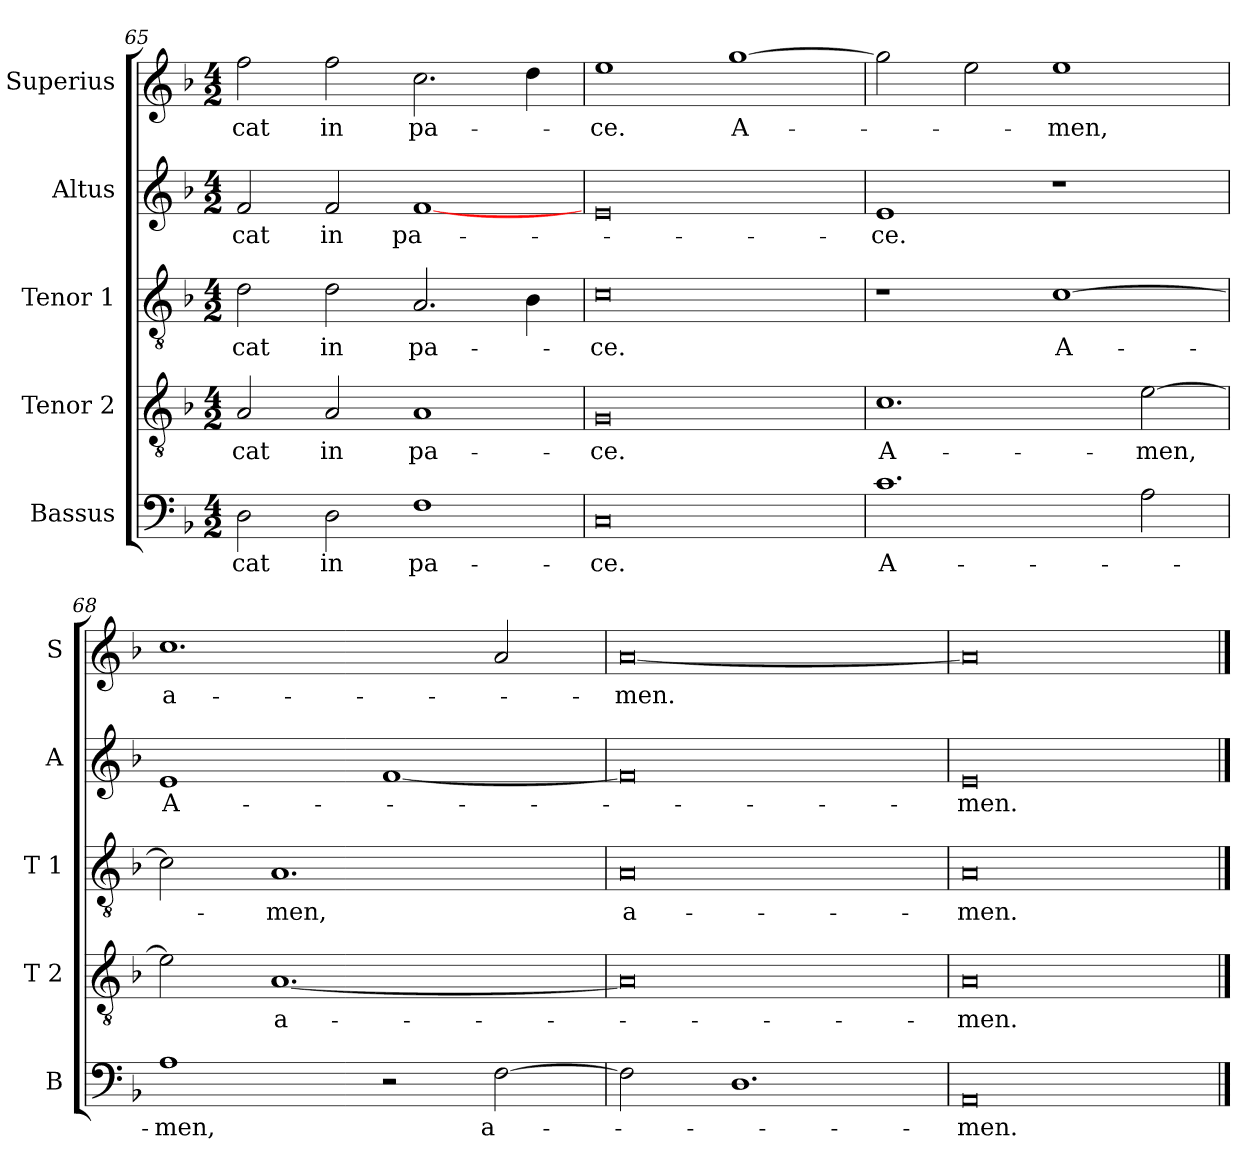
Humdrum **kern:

**kern	**text	**kern	**text	**kern	**text	**kern	**text	**kern	**text
*part5	*part5	*part4	*part4	*part3	*part3	*part2	*part2	*part1	*part1
*staff5	*staff5	*staff4	*staff4	*staff3	*staff3	*staff2	*staff2	*staff1	*staff1
*I"Bassus	*	*I"Tenor 2	*	*I"Tenor 1	*	*I"Altus	*	*I"Superius	*
*I'B	*	*I'T 2	*	*I'T 1	*	*I'A	*	*I'S	*
*clefF4	*	*clefGv2	*	*clefGv2	*	*clefG2	*	*clefG2	*
*k[b-]	*	*k[b-]	*	*k[b-]	*	*k[b-]	*	*k[b-]	*
*F:	*	*F:	*	*F:	*	*F:	*	*F:	*
*M4/2	*	*M4/2	*	*M4/2	*	*M4/2	*	*M4/2	*
=65	=65	=65	=65	=65	=65	=65	=65	=65	=65
2D\	-cat	2A/	-cat	2d\	-cat	2f/	-cat	2ff\	-cat
2D\	in	2A/	in	2d\	in	2f/	in	2ff\	in
1F	pa-	1A	pa-	2.A/	pa-	[1f	pa-	2.cc\	pa-
.	.	.	.	4B-\	.	.	.	4dd\	.
!!LO:LB:g=z
=66	=66	=66	=66	=66	=66	=66	=66	=66	=66
0C	-ce.	0G	-ce.	0c	-ce.	0e	.	1ee	-ce.
.	.	.	.	.	.	.	.	[1gg	A-
=67	=67	=67	=67	=67	=67	=67	=67	=67	=67
1.c	A-	1.c	A-	1r	.	1e	-ce.	2gg\]	.
.	.	.	.	.	.	.	.	2ee\	.
.	.	.	.	[1c	A-	1r	.	1ee	-men,
2A\	.	[2e\	-men,	.	.	.	.	.	.
=68	=68	=68	=68	=68	=68	=68	=68	=68	=68
1A	-men,	2e\]	.	2c\]	.	1e	A-	1.cc	a-
.	.	[1.A	a-	1.A	-men,	.	.	.	.
2r	.	.	.	.	.	[1f	.	.	.
[2F\	a-	.	.	.	.	.	.	2a/	.
=69	=69	=69	=69	=69	=69	=69	=69	=69	=69
2F\]	.	0A]	.	0A	a-	0f]	.	[0a	-men.
1.D	.	.	.	.	.	.	.	.	.
=70	=70	=70	=70	=70	=70	=70	=70	=70	=70
0AA	-men.	0A	-men.	0A	-men.	0e	-men.	0a]	.
==	==	==	==	==	==	==	==	==	==
*-	*-	*-	*-	*-	*-	*-	*-	*-	*-
